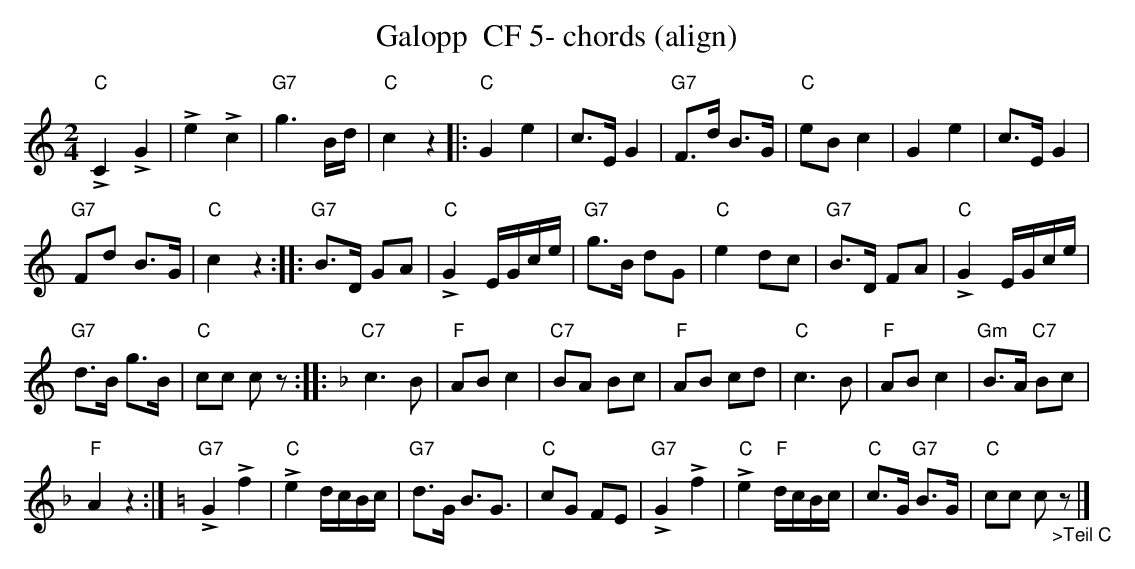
X:1
T:Galopp  CF 5- chords (align)
M:2/4
L:1/16
K:Cmaj%%MIDI gchordon
"C"!>!C4!>!G4 | !>!e4 !>!c4 | "G7"g6Bd | "C"c4z4 |: "C"G4e4 | c3E G4 | "G7"F3d B3G | "C"e2B2c4 | G4e4 | \
c3EG4 |
 "G7"F2d2 B3G | "C"c4z4 :: "G7"B3D G2A2 | "C"!>!G4 EGce | "G7"g3B d2G2 | "C"e4d2c2 | "G7"B3D F2A2 | \
"C"!>!G4 EGce |
 "G7"d3B g3B | "C"c2c2 c2z2 :: [K:Fmaj] "C7"c6B2 | "F"A2B2c4 | "C7"B2A2 B2c2 | \
"F"A2B2 c2d2 | "C"c6B2 | "F"A2B2c4 | "Gm"B3A "C7"B2c2 |
 "F"A4z4 :| [K:Cmaj] "G7"!>!G4!>!f4 | "C"!>!e4 dcBc | \
"G7"d3G B3G3 | "C"c2G2 F2E2 | "G7"!>!G4!>!f4 | "C"!>!e4 "F"dcBc | "C"c3G "G7"B3G | "C"c2c2 c2"_>Teil C"z2 |]
